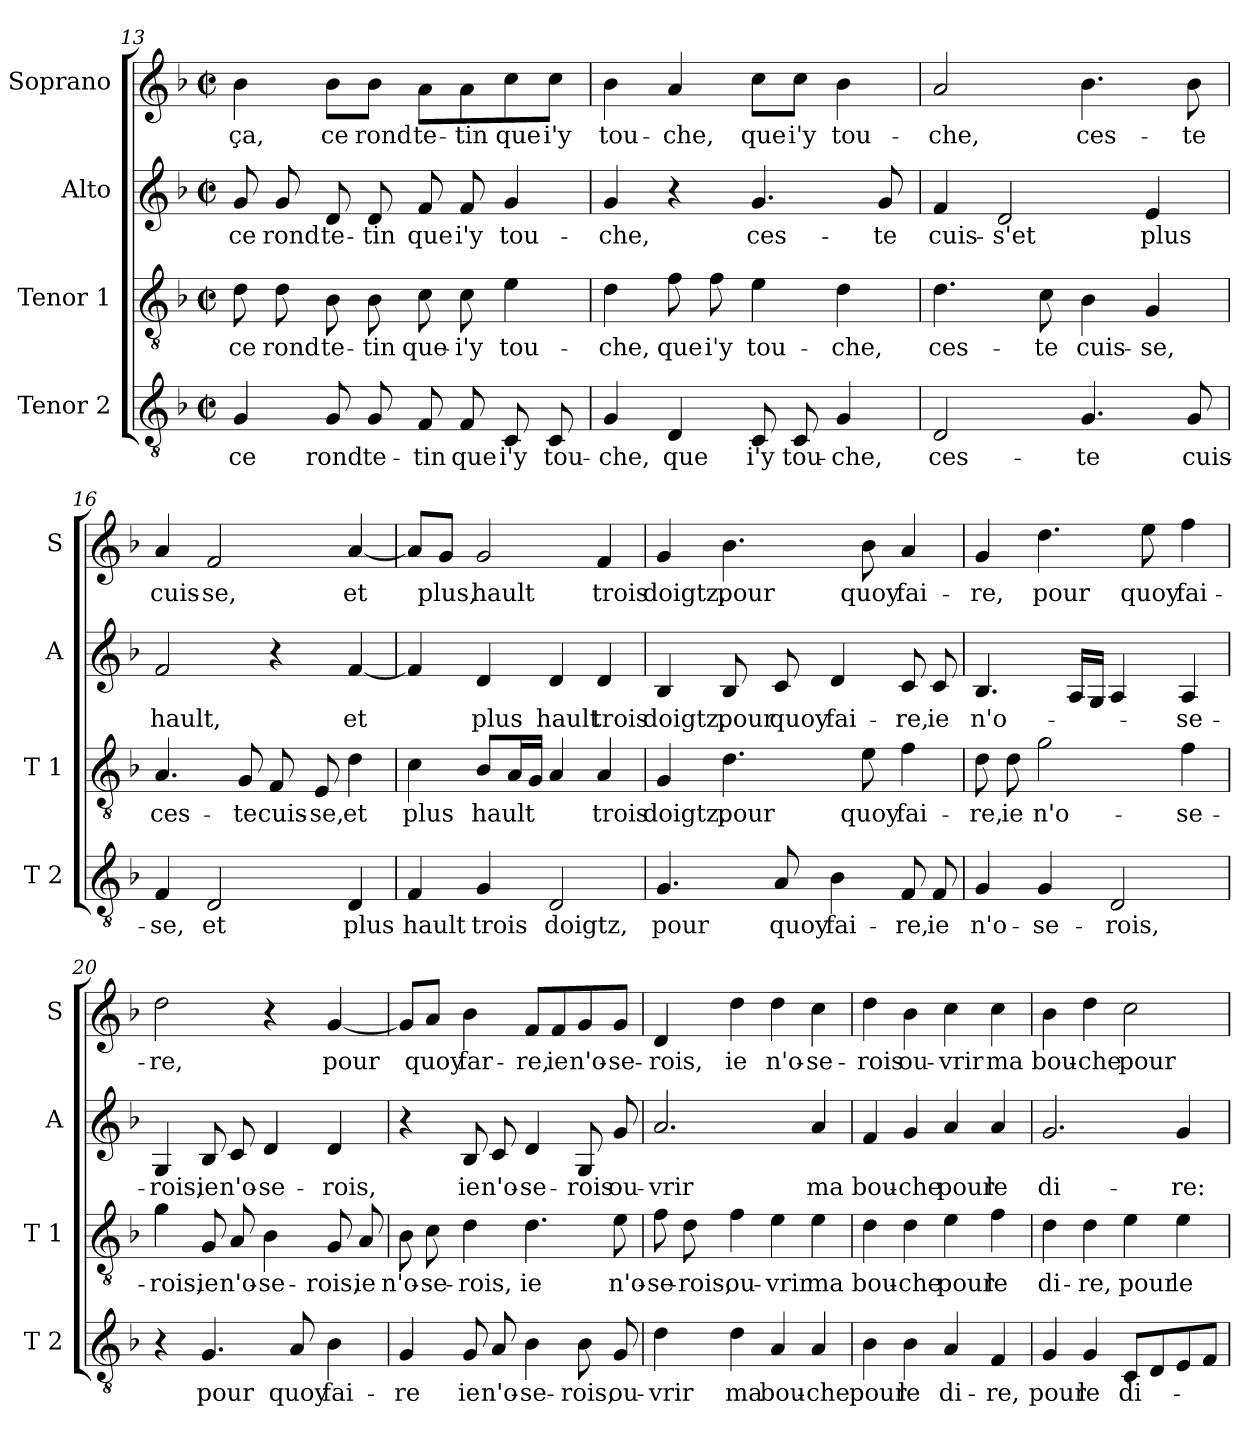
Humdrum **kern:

**kern	**text	**kern	**text	**kern	**text	**kern	**text
*part4	*part4	*part3	*part3	*part2	*part2	*part1	*part1
*staff4	*staff4	*staff3	*staff3	*staff2	*staff2	*staff1	*staff1
*I"Tenor 2	*	*I"Tenor 1	*	*I"Alto	*	*I"Soprano	*
*I'T 2	*	*I'T 1	*	*I'A	*	*I'S	*
!!LO:LB:g=z
*clefGv2	*	*clefGv2	*	*clefG2	*	*clefG2	*
*k[b-]	*	*k[b-]	*	*k[b-]	*	*k[b-]	*
*F:	*	*F:	*	*F:	*	*F:	*
*M2/2	*	*M2/2	*	*M2/2	*	*M2/2	*
*met(c|)	*	*met(c|)	*	*met(c|)	*	*met(c|)	*
=13	=13	=13	=13	=13	=13	=13	=13
!	!LO:LY:b	!	!LO:LY:b	!	!LO:LY:b	!	!LO:LY:b
4G/	ce	8d\	ce	8g/	ce	4b-\	ça,
!	!	!	!LO:LY:b	!	!LO:LY:b	!	!
.	.	8d\	rond	8g/	rond	.	.
!	!LO:LY:b	!	!LO:LY:b	!	!LO:LY:b	!	!LO:LY:b
8G/	rond	8B-\	te-	8d/	te-	8b-\L	ce
!	!LO:LY:b	!	!LO:LY:b	!	!LO:LY:b	!	!LO:LY:b
8G/	te-	8B-\	-tin	8d/	-tin	8b-\J	rond
!	!LO:LY:b	!	!LO:LY:b	!	!LO:LY:b	!	!LO:LY:b
8F/	-tin	8c\	que-	8f/	que	8a\L	te-
!	!LO:LY:b	!	!LO:LY:b	!	!LO:LY:b	!	!LO:LY:b
8F/	que	8c\	-i'y	8f/	i'y	8a\	-tin
!	!LO:LY:b	!	!LO:LY:b	!	!LO:LY:b	!	!LO:LY:b
8C/	i'y	4e\	tou-	4g/	tou-	8cc\	que
!	!LO:LY:b	!	!	!	!	!	!LO:LY:b
8C/	tou-	.	.	.	.	8cc\J	i'y
=14	=14	=14	=14	=14	=14	=14	=14
!	!LO:LY:b	!	!LO:LY:b	!	!LO:LY:b	!	!LO:LY:b
4G/	-che,	4d\	-che,	4g/	-che,	4b-\	tou-
!	!LO:LY:b	!	!LO:LY:b	!	!	!	!LO:LY:b
4D/	que	8f\	que	4r	.	4a/	-che,
!	!	!	!LO:LY:b	!	!	!	!
.	.	8f\	i'y	.	.	.	.
!	!LO:LY:b	!	!LO:LY:b	!	!LO:LY:b	!	!LO:LY:b
8C/	i'y	4e\	tou-	4.g/	ces-	8cc\L	que
!	!LO:LY:b	!	!	!	!	!	!LO:LY:b
8C/	tou-	.	.	.	.	8cc\J	i'y
!	!LO:LY:b	!	!LO:LY:b	!	!	!	!LO:LY:b
4G/	-che,	4d\	-che,	.	.	4b-\	tou-
!	!	!	!	!	!LO:LY:b	!	!
.	.	.	.	8g/	-te	.	.
=15	=15	=15	=15	=15	=15	=15	=15
!	!LO:LY:b	!	!LO:LY:b	!	!LO:LY:b	!	!LO:LY:b
2D/	ces-	4.d\	ces-	4f/	cuis-	2a/	-che,
!	!	!	!	!	!LO:LY:b	!	!
.	.	.	.	2d/	-s'et	.	.
!	!	!	!LO:LY:b	!	!	!	!
.	.	8c\	-te	.	.	.	.
!	!LO:LY:b	!	!LO:LY:b	!	!	!	!LO:LY:b
4.G/	-te	4B-\	cuis-	.	.	4.b-\	ces-
!	!	!	!LO:LY:b	!	!LO:LY:b	!	!
.	.	4G/	-se,	4e/	plus	.	.
!	!LO:LY:b	!	!	!	!	!	!LO:LY:b
8G/	cuis-	.	.	.	.	8b-\	-te
=16	=16	=16	=16	=16	=16	=16	=16
!	!LO:LY:b	!	!LO:LY:b	!	!LO:LY:b	!	!LO:LY:b
4F/	-se,	4.A/	ces-	2f/	hault,	4a/	cuis-
!	!LO:LY:b	!	!	!	!	!	!LO:LY:b
2D/	et	.	.	.	.	2f/	-se,
!	!	!	!LO:LY:b	!	!	!	!
.	.	8G/	-te	.	.	.	.
!	!	!	!LO:LY:b	!	!	!	!
.	.	8F/	cuis-	4r	.	.	.
!	!	!	!LO:LY:b	!	!	!	!
.	.	8E/	-se,	.	.	.	.
!	!LO:LY:b	!	!LO:LY:b	!	!LO:LY:b	!	!LO:LY:b
4D/	plus	4d\	et	[4f/	et	[4a/	et
!!LO:LB:g=z
=17	=17	=17	=17	=17	=17	=17	=17
!	!LO:LY:b	!	!LO:LY:b	!	!	!	!
4F/	hault	4c\	plus	4f/]	.	8a/L]	.
!	!	!	!	!	!	!	!LO:LY:b
.	.	.	.	.	.	8g/J	plus,
!	!LO:LY:b	!	!LO:LY:b	!	!LO:LY:b	!	!LO:LY:b
4G/	trois	8B-/L	hault	4d/	plus	2g/	hault
.	.	16A/L	.	.	.	.	.
.	.	16G/JJ	.	.	.	.	.
!	!LO:LY:b	!	!	!	!LO:LY:b	!	!
2D/	doigtz,	4A/	.	4d/	hault	.	.
!	!	!	!LO:LY:b	!	!LO:LY:b	!	!LO:LY:b
.	.	4A/	trois	4d/	trois	4f/	trois
=18	=18	=18	=18	=18	=18	=18	=18
!	!LO:LY:b	!	!LO:LY:b	!	!LO:LY:b	!	!LO:LY:b
4.G/	pour	4G/	doigtz,	4B-/	doigtz,	4g/	doigtz,
!	!	!	!LO:LY:b	!	!LO:LY:b	!	!LO:LY:b
.	.	4.d\	pour	8B-/	pour	4.b-\	pour
!	!LO:LY:b	!	!	!	!LO:LY:b	!	!
8A/	quoy	.	.	8c/	quoy	.	.
!	!LO:LY:b	!	!	!	!LO:LY:b	!	!
4B-\	fai-	.	.	4d/	fai-	.	.
!	!	!	!LO:LY:b	!	!	!	!LO:LY:b
.	.	8e\	quoy	.	.	8b-\	quoy
!	!LO:LY:b	!	!LO:LY:b	!	!LO:LY:b	!	!LO:LY:b
8F/	-re,	4f\	fai-	8c/	-re,	4a/	fai-
!	!LO:LY:b	!	!	!	!LO:LY:b	!	!
8F/	ie	.	.	8c/	ie	.	.
=19	=19	=19	=19	=19	=19	=19	=19
!	!LO:LY:b	!	!LO:LY:b	!	!LO:LY:b	!	!LO:LY:b
4G/	n'o-	8d\	-re,	4.B-/	n'o-	4g/	-re,
!	!	!	!LO:LY:b	!	!	!	!
.	.	8d\	ie	.	.	.	.
!	!LO:LY:b	!	!LO:LY:b	!	!	!	!LO:LY:b
4G/	-se-	2g\	n'o-	.	.	4.dd\	pour
.	.	.	.	16A/LL	.	.	.
.	.	.	.	16G/JJ	.	.	.
!	!LO:LY:b	!	!	!	!	!	!
2D/	-rois,	.	.	4A/	.	.	.
!	!	!	!	!	!	!	!LO:LY:b
.	.	.	.	.	.	8ee\	quoy
!	!	!	!LO:LY:b	!	!LO:LY:b	!	!LO:LY:b
.	.	4f\	-se-	4A/	-se-	4ff\	fai-
=20	=20	=20	=20	=20	=20	=20	=20
!	!	!	!LO:LY:b	!	!LO:LY:b	!	!LO:LY:b
4r	.	4g\	-rois,	4G/	-rois,	2dd\	-re,
!	!LO:LY:b	!	!LO:LY:b	!	!LO:LY:b	!	!
4.G/	pour	8G/	ie	8B-/	ie	.	.
!	!	!	!LO:LY:b	!	!LO:LY:b	!	!
.	.	8A/	n'o-	8c/	n'o-	.	.
!	!	!	!LO:LY:b	!	!LO:LY:b	!	!
.	.	4B-\	-se-	4d/	-se-	4r	.
!	!LO:LY:b	!	!	!	!	!	!
8A/	quoy	.	.	.	.	.	.
!	!LO:LY:b	!	!LO:LY:b	!	!LO:LY:b	!	!LO:LY:b
4B-\	fai-	8G/	-rois,	4d/	-rois,	[4g/	pour
!	!	!	!LO:LY:b	!	!	!	!
.	.	8A/	ie	.	.	.	.
!!LO:PB:g=z
=21	=21	=21	=21	=21	=21	=21	=21
!	!LO:LY:b	!	!LO:LY:b	!	!	!	!
4G/	-re	8B-\	n'o-	4r	.	8g/L]	.
!	!	!	!LO:LY:b	!	!	!	!LO:LY:b
.	.	8c\	-se-	.	.	8a/J	quoy
!	!LO:LY:b	!	!LO:LY:b	!	!LO:LY:b	!	!LO:LY:b
8G/	ie	4d\	-rois,	8B-/	ie	4b-\	far-
!	!LO:LY:b	!	!	!	!LO:LY:b	!	!
8A/	n'o-	.	.	8c/	n'o-	.	.
!	!LO:LY:b	!	!LO:LY:b	!	!LO:LY:b	!	!LO:LY:b
4B-\	-se-	4.d\	ie	4d/	-se-	8f/L	-re,
!	!	!	!	!	!	!	!LO:LY:b
.	.	.	.	.	.	8f/	ie
!	!LO:LY:b	!	!	!	!LO:LY:b	!	!LO:LY:b
8B-\	-rois,	.	.	8G/	-rois	8g/	n'o-
!	!LO:LY:b	!	!LO:LY:b	!	!LO:LY:b	!	!LO:LY:b
8G/	ou-	8e\	n'o-	8g/	ou-	8g/J	-se-
=22	=22	=22	=22	=22	=22	=22	=22
!	!LO:LY:b	!	!LO:LY:b	!	!LO:LY:b	!	!LO:LY:b
4d\	-vrir	8f\	-se-	2.a/	-vrir	4d/	-rois,
!	!	!	!LO:LY:b	!	!	!	!
.	.	8d\	-rois,	.	.	.	.
!	!LO:LY:b	!	!LO:LY:b	!	!	!	!LO:LY:b
4d\	ma	4f\	ou-	.	.	4dd\	ie
!	!LO:LY:b	!	!LO:LY:b	!	!	!	!LO:LY:b
4A/	bou-	4e\	-vrir	.	.	4dd\	n'o-
!	!LO:LY:b	!	!LO:LY:b	!	!LO:LY:b	!	!LO:LY:b
4A/	-che	4e\	ma	4a/	ma	4cc\	-se-
=23	=23	=23	=23	=23	=23	=23	=23
!	!LO:LY:b	!	!LO:LY:b	!	!LO:LY:b	!	!LO:LY:b
4B-\	pour	4d\	bou-	4f/	bou-	4dd\	-rois
!	!LO:LY:b	!	!LO:LY:b	!	!LO:LY:b	!	!LO:LY:b
4B-\	le	4d\	-che	4g/	-che	4b-\	ou-
!	!LO:LY:b	!	!LO:LY:b	!	!LO:LY:b	!	!LO:LY:b
4A/	di-	4e\	pour	4a/	pour	4cc\	-vrir
!	!LO:LY:b	!	!LO:LY:b	!	!LO:LY:b	!	!LO:LY:b
4F/	-re,	4f\	le	4a/	le	4cc\	ma
=24	=24	=24	=24	=24	=24	=24	=24
!	!LO:LY:b	!	!LO:LY:b	!	!LO:LY:b	!	!LO:LY:b
4G/	pour	4d\	di-	2.g/	di-	4b-\	bou-
!	!LO:LY:b	!	!LO:LY:b	!	!	!	!LO:LY:b
4G/	le	4d\	-re,	.	.	4dd\	-che
!	!LO:LY:b	!	!LO:LY:b	!	!	!	!LO:LY:b
8C/L	di-	4e\	pour	.	.	2cc\	pour
8D/	.	.	.	.	.	.	.
!	!	!	!LO:LY:b	!	!LO:LY:b	!	!
8E/	.	4e\	le	4g/	-re:	.	.
8F/J	.	.	.	.	.	.	.
=	=	=	=	=	=	=	=
*-	*-	*-	*-	*-	*-	*-	*-
